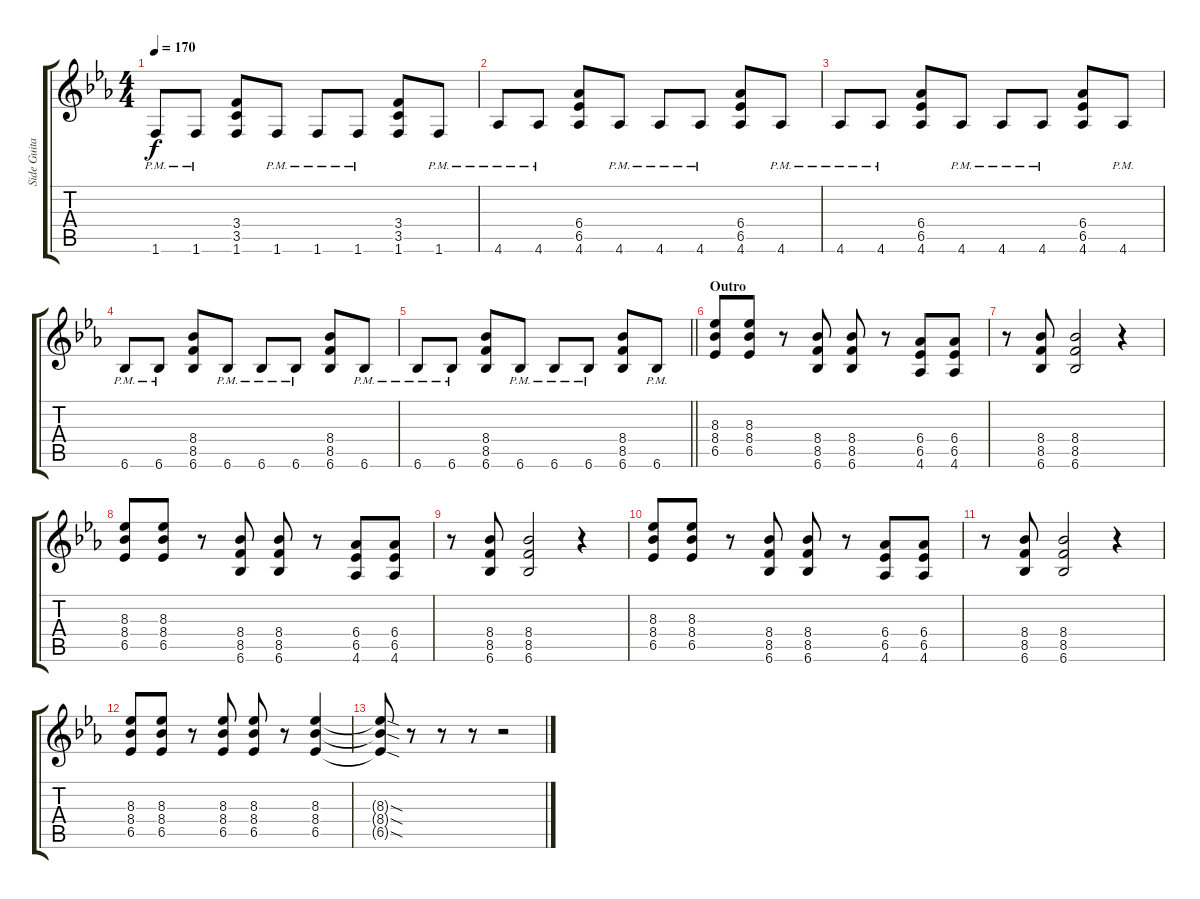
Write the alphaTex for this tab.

\track ("Side Guitar" "Side Guita") {instrument overdrivenguitar}
\staff {score tabs}
\tuning (E4 B3 G3 D3 A2 E2) {hide}
\ts (4 4)
\tempo 170
\clef g2
\ks eb
1.6{pm}.8{dy f} 1.6{pm}.8 (3.4 3.5 1.6).8 1.6{pm}.8 1.6{pm}.8 1.6{pm}.8 (3.4 3.5 1.6).8 1.6{pm}.8 |
4.6{pm}.8 4.6{pm}.8 (6.4 6.5 4.6).8 4.6{pm}.8 4.6{pm}.8 4.6{pm}.8 (6.4 6.5 4.6).8 4.6{pm}.8 |
4.6{pm}.8 4.6{pm}.8 (6.4 6.5 4.6).8 4.6{pm}.8 4.6{pm}.8 4.6{pm}.8 (6.4 6.5 4.6).8 4.6{pm}.8 |
6.6{pm}.8 6.6{pm}.8 (8.4 8.5 6.6).8 6.6{pm}.8 6.6{pm}.8 6.6{pm}.8 (8.4 8.5 6.6).8 6.6{pm}.8 |
\barLineRight lightlight
6.6{pm}.8 6.6{pm}.8 (8.4 8.5 6.6).8 6.6{pm}.8 6.6{pm}.8 6.6{pm}.8 (8.4 8.5 6.6).8 6.6{pm}.8 |
\section ("" "Outro")
(8.3 8.4 6.5).8 (8.3 8.4 6.5).8 r.8 (8.4 8.5 6.6).8 (8.4 8.5 6.6).8 r.8 (6.4 6.5 4.6).8 (6.4 6.5 4.6).8 |
r.8 (8.4 8.5 6.6).8 (8.4 8.5 6.6).2 r.4 |
(8.3 8.4 6.5).8 (8.3 8.4 6.5).8 r.8 (8.4 8.5 6.6).8 (8.4 8.5 6.6).8 r.8 (6.4 6.5 4.6).8 (6.4 6.5 4.6).8 |
r.8 (8.4 8.5 6.6).8 (8.4 8.5 6.6).2 r.4 |
(8.3 8.4 6.5).8 (8.3 8.4 6.5).8 r.8 (8.4 8.5 6.6).8 (8.4 8.5 6.6).8 r.8 (6.4 6.5 4.6).8 (6.4 6.5 4.6).8 |
r.8 (8.4 8.5 6.6).8 (8.4 8.5 6.6).2 r.4 |
(8.3 8.4 6.5).8 (8.3 8.4 6.5).8 r.8 (8.3 8.4 6.5).8 (8.3 8.4 6.5).8 r.8 (8.3 8.4 6.5).4 |
(8.3{sod t} 8.4{sod t} 6.5{sod t}).8 r.8 r.8 r.8 r.2
